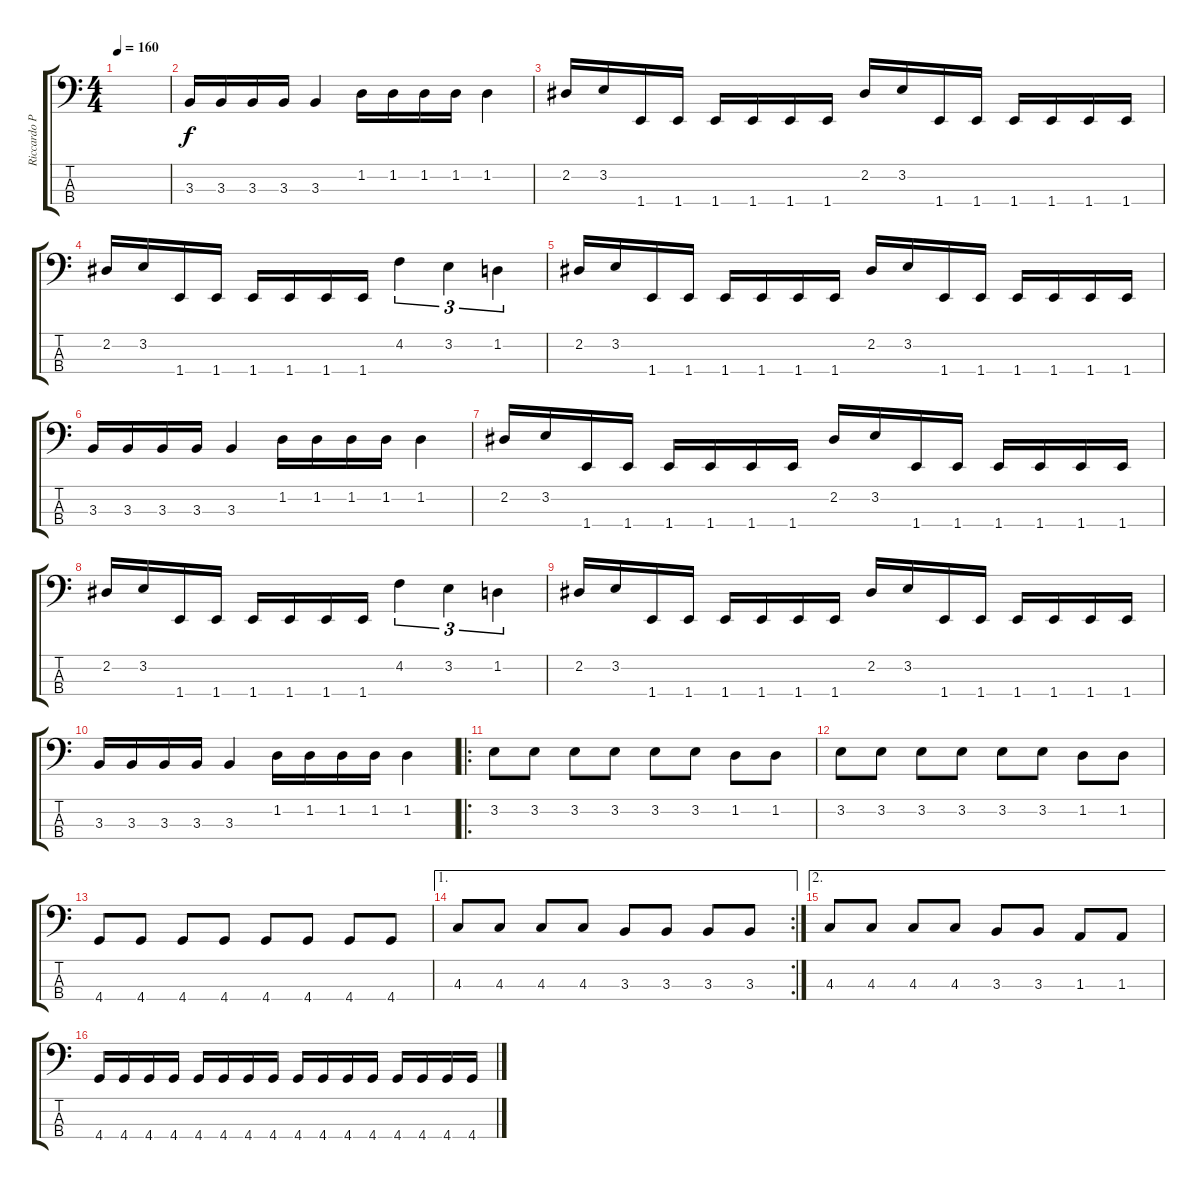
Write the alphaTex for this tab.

\track ("Riccardo Paoli" "Riccardo P") {instrument electricbassfinger}
\staff {score tabs}
\tuning (Gb2 Db2 Ab1 Eb1) {hide}
\ts (4 4)
\tempo 160
\clef f4
\ks c
|
3.3.16 3.3.16 3.3.16 3.3.16 3.3.4 1.2.16 1.2.16 1.2.16 1.2.16 1.2.4 |
2.2.16 3.2.16 1.4.16 1.4.16 1.4.16 1.4.16 1.4.16 1.4.16 2.2.16 3.2.16 1.4.16 1.4.16 1.4.16 1.4.16 1.4.16 1.4.16 |
2.2.16 3.2.16 1.4.16 1.4.16 1.4.16 1.4.16 1.4.16 1.4.16 4.2.4{tu (3 2)} 3.2.4{tu (3 2)} 1.2.4{tu (3 2)} |
2.2.16 3.2.16 1.4.16 1.4.16 1.4.16 1.4.16 1.4.16 1.4.16 2.2.16 3.2.16 1.4.16 1.4.16 1.4.16 1.4.16 1.4.16 1.4.16 |
3.3.16 3.3.16 3.3.16 3.3.16 3.3.4 1.2.16 1.2.16 1.2.16 1.2.16 1.2.4 |
2.2.16 3.2.16 1.4.16 1.4.16 1.4.16 1.4.16 1.4.16 1.4.16 2.2.16 3.2.16 1.4.16 1.4.16 1.4.16 1.4.16 1.4.16 1.4.16 |
2.2.16 3.2.16 1.4.16 1.4.16 1.4.16 1.4.16 1.4.16 1.4.16 4.2.4{tu (3 2)} 3.2.4{tu (3 2)} 1.2.4{tu (3 2)} |
2.2.16 3.2.16 1.4.16 1.4.16 1.4.16 1.4.16 1.4.16 1.4.16 2.2.16 3.2.16 1.4.16 1.4.16 1.4.16 1.4.16 1.4.16 1.4.16 |
3.3.16 3.3.16 3.3.16 3.3.16 3.3.4 1.2.16 1.2.16 1.2.16 1.2.16 1.2.4 |
\ro
3.2.8 3.2.8 3.2.8 3.2.8 3.2.8 3.2.8 1.2.8 1.2.8 |
3.2.8 3.2.8 3.2.8 3.2.8 3.2.8 3.2.8 1.2.8 1.2.8 |
4.4.8 4.4.8 4.4.8 4.4.8 4.4.8 4.4.8 4.4.8 4.4.8 |
\ae 1
\rc 2
4.3.8 4.3.8 4.3.8 4.3.8 3.3.8 3.3.8 3.3.8 3.3.8 |
\ae 2
4.3.8 4.3.8 4.3.8 4.3.8 3.3.8 3.3.8 1.3.8 1.3.8 |
4.4.16 4.4.16 4.4.16 4.4.16 4.4.16 4.4.16 4.4.16 4.4.16 4.4.16 4.4.16 4.4.16 4.4.16 4.4.16 4.4.16 4.4.16 4.4.16
